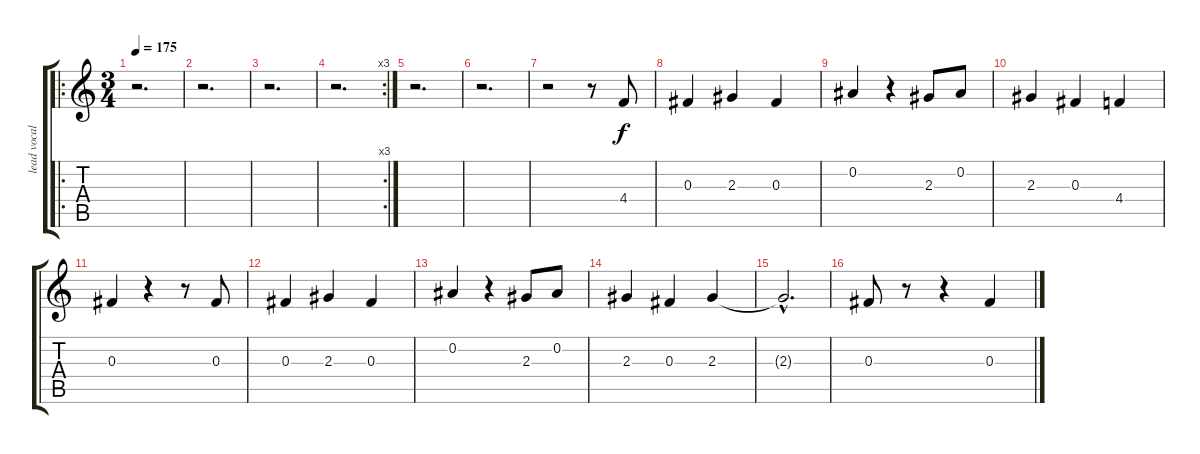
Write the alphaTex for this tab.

\track ("lead vocals" "lead vocal") {instrument acousticguitarsteel}
\staff {score tabs}
\tuning (Eb4 Bb3 Gb3 Db3 Ab2 Eb2) {hide}
\ro
\ts (3 4)
\tempo 175
\clef g2
\ks c
r.2{d dy f instrument acousticguitarsteel} |
r.2{d} |
r.2{d} |
\rc 3
r.2{d} |
r.2{d} |
r.2{d} |
r.2 r.8 4.4.8 |
0.3.4 2.3.4 0.3.4 |
0.2.4 r.4 2.3.8 0.2.8 |
2.3.4 0.3.4 4.4.4 |
0.3.4 r.4 r.8 0.3.8 |
0.3.4 2.3.4 0.3.4 |
0.2.4 r.4 2.3.8 0.2.8 |
2.3.4 0.3.4 2.3.4 |
2.3{hac t}.2{d} |
0.3.8 r.8 r.4 0.3.4
